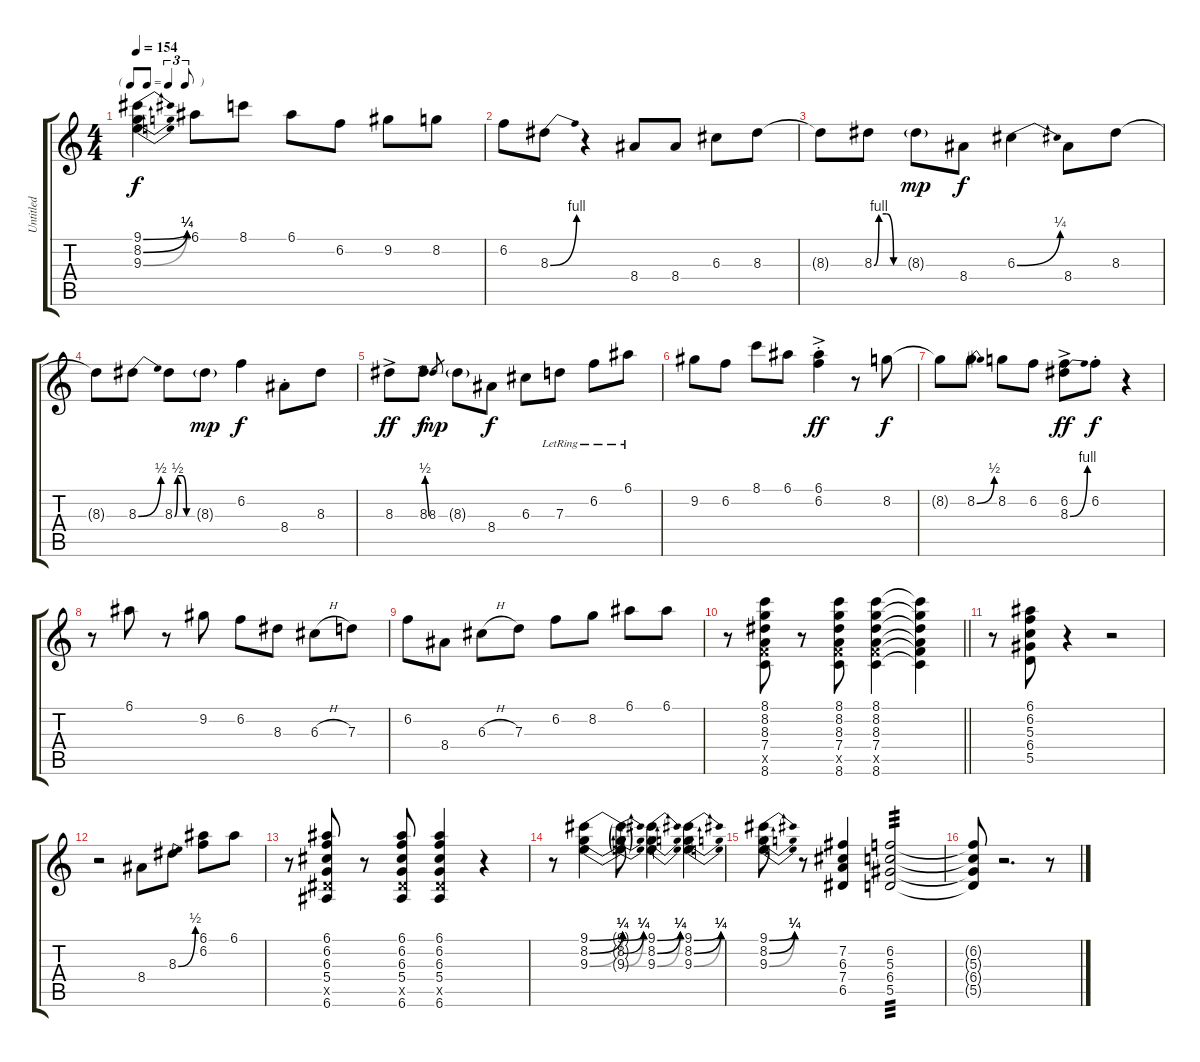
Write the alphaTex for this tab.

\track ("Untitled" "Untitled") {instrument acousticguitarnylon}
\staff {score tabs}
\tuning (E4 B3 G3 D3 A2 E2) {hide}
\ts (4 4)
\tf triplet8th
\tempo 154
\clef g2
\ks c
(9.1{be (bend 0 0 60 1) t} 8.2{be (bend 0 0 60 1) t} 9.3{be (bend 0 0 60 1) t}).4{dy f} 6.1.8 8.1.8 6.1.8 6.2.8 9.2.8 8.2.8 |
6.2.8 8.3{be (bend 0 0 60 4)}.8 r.4 8.4.8 8.4.8 6.3.8 8.3.8 |
8.3{t}.8 8.3{be (custom 0 0 10 4 25 4 40 0 60 0)}.8 8.3{g}.8{dy mp} 8.4.8{dy f} 6.3{be (bend 0 0 60 1)}.4 8.4.8 8.3.8 |
8.3{t}.8 8.3{be (bend 0 0 60 2)}.8 8.3{be (custom 0 0 10 2 25 2 40 0 60 0)}.8 8.3{g}.8{dy mp} 6.2.4{dy f} 8.4{st}.8 8.3.8 |
8.3{ac}.8{dy ff} 8.3{be (bend 0 0 60 2)}.8{dy f} 8.3.8{gr dy mp} 8.3{g}.8 8.4.8{dy f} 6.3.8 7.3{lr}.8 6.2{lr}.8 6.1{lr}.8 |
9.2.8 6.2.8 8.1.8 6.1.8 (6.1{ac st} 6.2{ac st}).4{dy ff} r.8 8.2.8{dy f} |
8.2{t}.8 8.2{be (bend 0 0 60 2)}.8 8.2.8 6.2.8 (6.2{ac} 8.3{be (bend 0 0 60 4) ac}).8{dy ff} 6.2{st}.8{dy f} r.4 |
r.8 6.1.8 r.8 9.2.8 6.2.8 8.3.8 6.3{h}.8 7.3.8 |
6.2.8 8.4.8 6.3{h}.8 7.3.8 6.2.8 8.2.8 6.1.8 6.1.8 |
\barLineRight lightlight
r.8 (8.1 8.2 8.3 7.4 8.5{x} 8.6).8 r.8 (8.1 8.2 8.3 7.4 8.5{x} 8.6).8 (8.1 8.2 8.3 7.4 8.5{x} 8.6).4 (8.1{t} 8.2{t} 8.3{t} 7.4{t} 8.5{t} 8.6{t}).4 |
r.8 (6.1 6.2 5.3 6.4 5.5).8 r.4 r.2 |
r.2 8.4.8 8.3{be (bend 0 0 60 2)}.8 (6.1 6.2).8 6.1.8 |
r.8 (6.1 6.2 6.3 5.4 6.5{x} 6.6).8 r.8 (6.1 6.2 6.3 5.4 6.5{x} 6.6).8 (6.1 6.2 6.3 5.4 6.5{x} 6.6).4 r.4 |
r.8 (9.1{be (bend 0 0 60 1)} 8.2{be (bend 0 0 60 1)} 9.3{be (bend 0 0 60 1)}).4 (9.1{be (bend 0 0 60 1) t} 8.2{be (bend 0 0 60 1) t} 9.3{be (bend 0 0 60 1) t}).8 (9.1{be (bend 0 0 60 1)} 8.2{be (bend 0 0 60 1)} 9.3{be (bend 0 0 60 1)}).4 (9.1{be (bend 0 0 60 1)} 8.2{be (bend 0 0 60 1)} 9.3{be (bend 0 0 60 1)}).4 |
(9.1{be (bend 0 0 60 1)} 8.2{be (bend 0 0 60 1)} 9.3{be (bend 0 0 60 1)}).8 r.8 (7.2 6.3 7.4 6.5).4 (6.2 5.3 6.4 5.5).2{tp 3} |
(6.2{t} 5.3{t} 6.4{t} 5.5{t}).8 r.2{d} r.8
